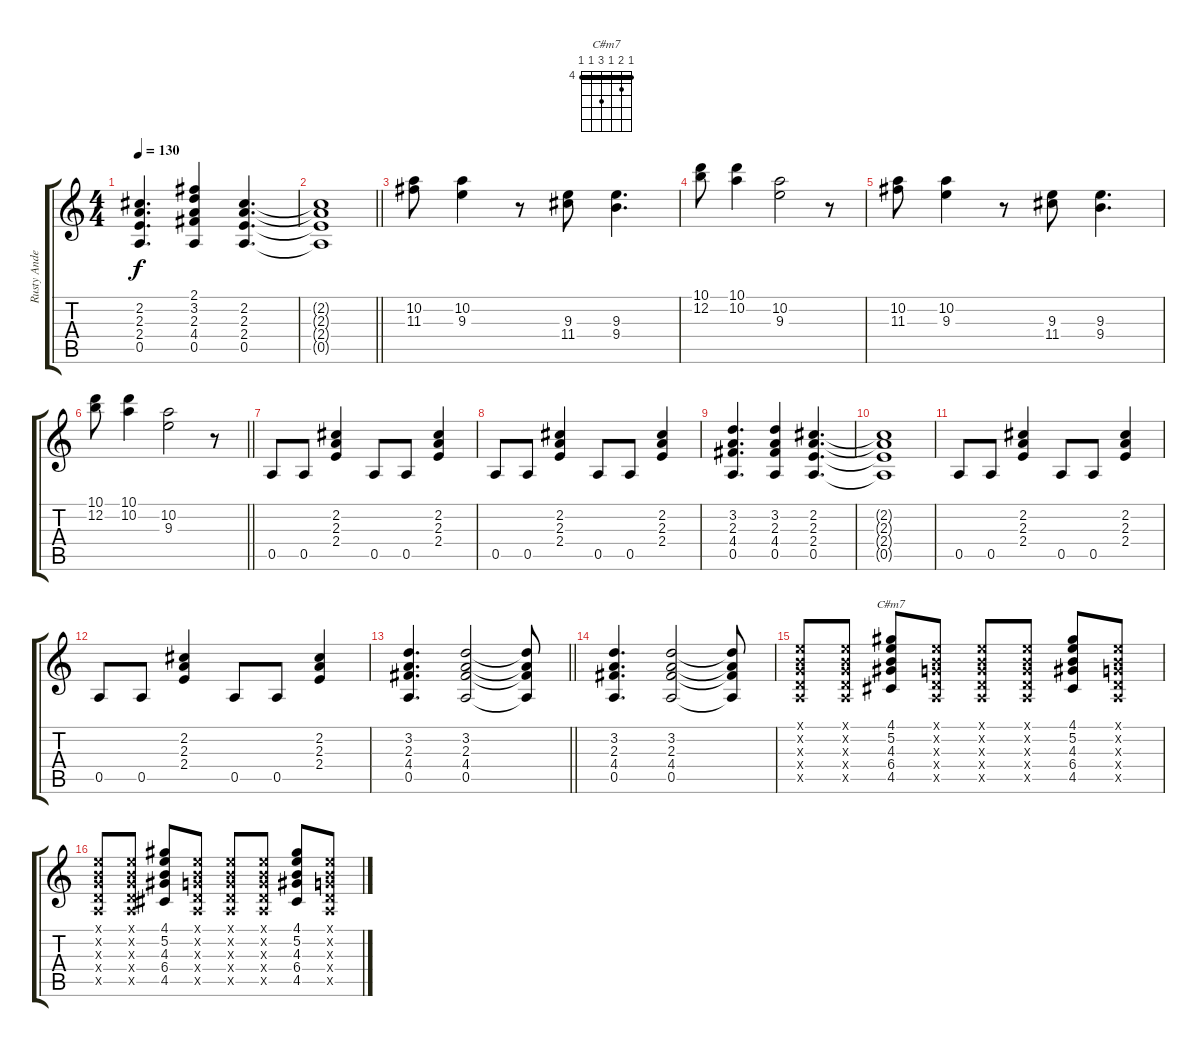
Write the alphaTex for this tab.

\track ("Rusty Anderson" "Rusty Ande") {instrument acousticguitarsteel}
\staff {score tabs}
\tuning (E4 B3 G3 D3 A2 E2) {hide}
\chord ("C#m7" 4 5 4 6 4 4) {firstfret 4 barre 4}
\ts (4 4)
\tempo 130
\clef g2
\ks c
(2.2 2.3 2.4 0.5).4{d dy f} (2.1 3.2 2.3 4.4 0.5).4 (2.2 2.3 2.4 0.5).4{d} |
\barLineRight lightlight
(2.2{t} 2.3{t} 2.4{t} 0.5{t}).1 |
(10.2 11.3).8{volume 13} (10.2 9.3).4 r.8 (9.3 11.4).8 (9.3 9.4).4{d} |
(10.1 12.2).8 (10.1 10.2).4 (10.2 9.3).2 r.8 |
(10.2 11.3).8 (10.2 9.3).4 r.8 (9.3 11.4).8 (9.3 9.4).4{d} |
\barLineRight lightlight
(10.1 12.2).8 (10.1 10.2).4 (10.2 9.3).2 r.8 |
0.5.8 0.5.8 (2.2 2.3 2.4).4 0.5.8 0.5.8 (2.2 2.3 2.4).4 |
0.5.8 0.5.8 (2.2 2.3 2.4).4 0.5.8 0.5.8 (2.2 2.3 2.4).4 |
(3.2 2.3 4.4 0.5).4{d} (3.2 2.3 4.4 0.5).4 (2.2 2.3 2.4 0.5).4{d} |
(2.2{t} 2.3{t} 2.4{t} 0.5{t}).1 |
0.5.8 0.5.8 (2.2 2.3 2.4).4 0.5.8 0.5.8 (2.2 2.3 2.4).4 |
0.5.8 0.5.8 (2.2 2.3 2.4).4 0.5.8 0.5.8 (2.2 2.3 2.4).4 |
\barLineRight lightlight
(3.2 2.3 4.4 0.5).4{d} (3.2 2.3 4.4 0.5).2 (3.2{t} 2.3{t} 4.4{t} 0.5{t}).8 |
(3.2 2.3 4.4 0.5).4{d} (3.2 2.3 4.4 0.5).2 (3.2{t} 2.3{t} 4.4{t} 0.5{t}).8 |
(0.1{x} 0.2{x} 0.3{x} 0.4{x} 0.5{x}).8 (0.1{x} 0.2{x} 0.3{x} 0.4{x} 0.5{x}).8 (4.1 5.2 4.3 6.4 4.5).8{ch "C#m7"} (0.1{x} 0.2{x} 0.3{x} 0.4{x} 0.5{x}).8 (0.1{x} 0.2{x} 0.3{x} 0.4{x} 0.5{x}).8 (0.1{x} 0.2{x} 0.3{x} 0.4{x} 0.5{x}).8 (4.1 5.2 4.3 6.4 4.5).8 (0.1{x} 0.2{x} 0.3{x} 0.4{x} 0.5{x}).8 |
(0.1{x} 0.2{x} 0.3{x} 0.4{x} 0.5{x}).8 (0.1{x} 0.2{x} 0.3{x} 0.4{x} 0.5{x}).8 (4.1 5.2 4.3 6.4 4.5).8 (0.1{x} 0.2{x} 0.3{x} 0.4{x} 0.5{x}).8 (0.1{x} 0.2{x} 0.3{x} 0.4{x} 0.5{x}).8 (0.1{x} 0.2{x} 0.3{x} 0.4{x} 0.5{x}).8 (4.1 5.2 4.3 6.4 4.5).8 (0.1{x} 0.2{x} 0.3{x} 0.4{x} 0.5{x}).8
